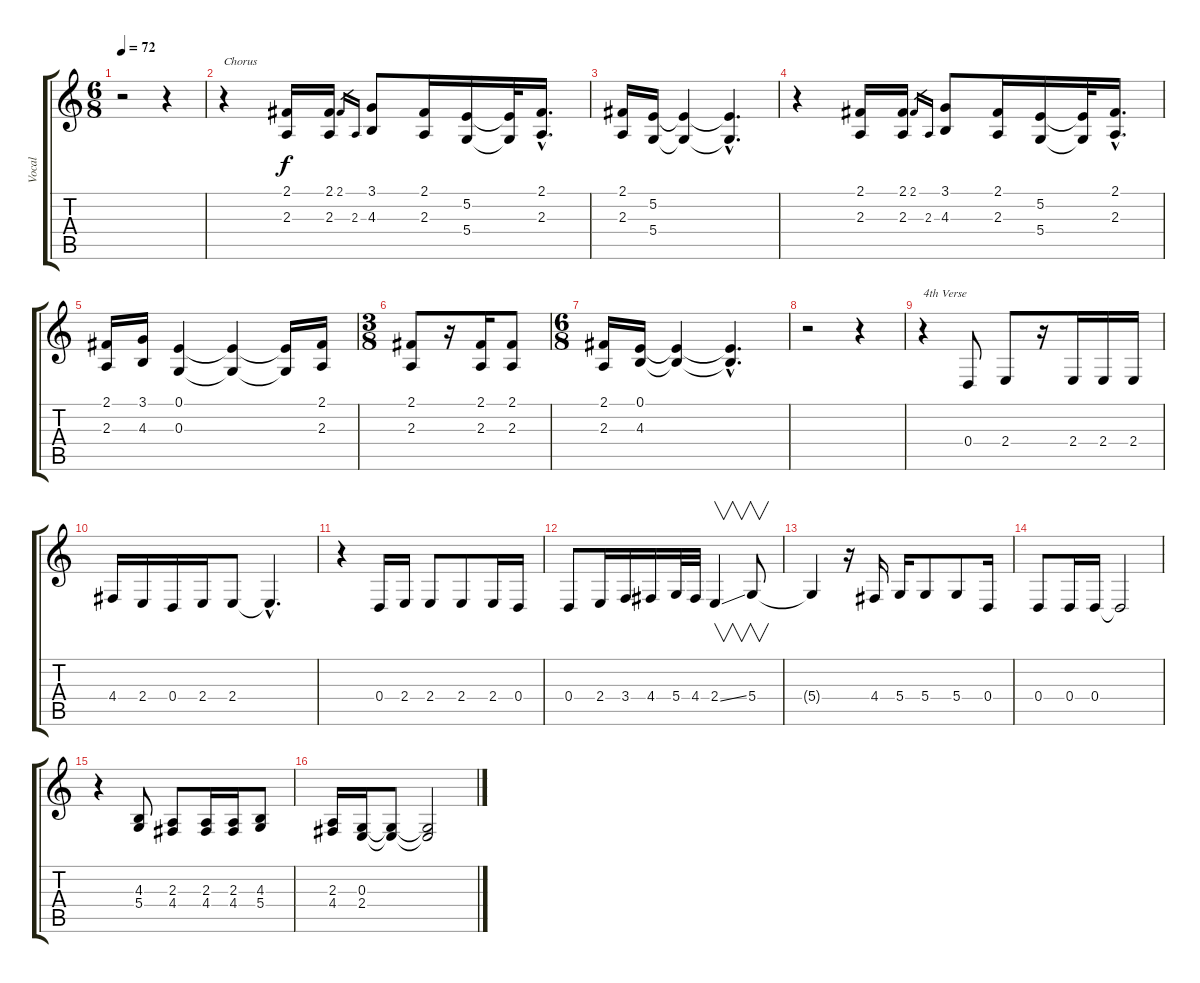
\track ("Vocal" "Vocal") {instrument choiraahs}
\staff {score tabs}
\tuning (E4 B3 G3 D3 A2 E2) {hide}
\ts (6 8)
\tempo 72
\clef g2
\ks c
r.2{dy f} r.4 |
r.4{txt "Chorus"} (2.1 2.3).16 (2.1 2.3).16 2.1.16{gr} 2.3.16{gr} (3.1 4.3).8 (2.1 2.3).16 (5.2 5.4).16 (5.2{t} 5.4{t}).32 (2.1{hac} 2.3{hac}).16{d} |
(2.1 2.3).16 (5.2 5.4).16 (5.2{t} 5.4{t}).4 (5.2{hac t} 5.4{hac t}).4{d} |
r.4 (2.1 2.3).16 (2.1 2.3).16 2.1.16{gr} 2.3.16{gr} (3.1 4.3).8 (2.1 2.3).16 (5.2 5.4).16 (5.2{t} 5.4{t}).32 (2.1{hac} 2.3{hac}).16{d} |
(2.1 2.3).16 (3.1 4.3).16 (0.1 0.3).4 (0.1{t} 0.3{t}).4 (0.1{t} 0.3{t}).16 (2.1 2.3).16 |
\ts (3 8)
(2.1 2.3).8 r.16 (2.1 2.3).16 (2.1 2.3).8 |
\ts (6 8)
(2.1 2.3).16 (0.1 4.3).16 (0.1{t} 4.3{t}).4 (0.1{hac t} 4.3{hac t}).4{d} |
r.2 r.4 |
r.4{txt "4th Verse"} 0.4.8 2.4.8 r.16 2.4.16 2.4.16 2.4.16 |
4.4.16 2.4.16 0.4.16 2.4.16 2.4.8 2.4{hac t}.4{d} |
r.4 0.4.16 2.4.16 2.4.8 2.4.8 2.4.16 0.4.16 |
0.4.8 2.4.16 3.4.16 4.4.16 5.4.32 4.4.32 2.4{ss}.4{v} 5.4.8{v} |
5.4{t}.4 r.16 4.4.16 5.4.16 5.4.8 5.4.8 0.4.16 |
0.4.8 0.4.16 0.4.16 0.4{t}.2 |
r.4 (4.3 5.4).8 (2.3 4.4).8 (2.3 4.4).16 (2.3 4.4).16 (4.3 5.4).8 |
(2.3 4.4).16 (0.3 2.4).16 (0.3{t} 2.4{t}).8 (0.3{t} 2.4{t}).2
